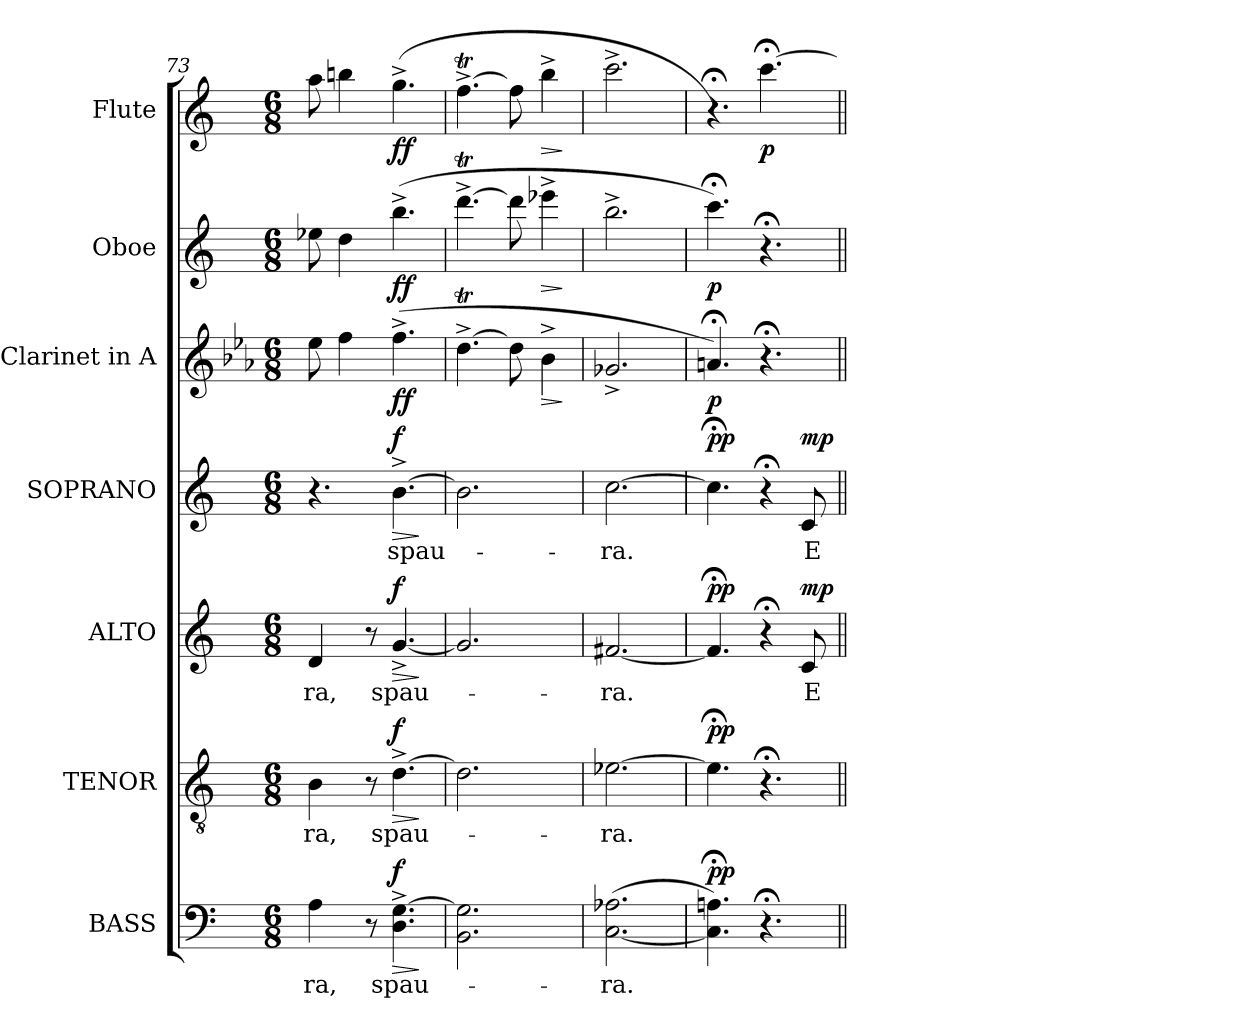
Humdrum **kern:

**kern	**text	**dynam	**kern	**text	**dynam	**kern	**text	**dynam	**kern	**text	**dynam	**kern	**dynam	**kern	**dynam	**kern	**dynam
*part7	*part7	*part7	*part6	*part6	*part6	*part5	*part5	*part5	*part4	*part4	*part4	*part3	*part3	*part2	*part2	*part1	*part1
*staff7	*staff7	*staff7	*staff6	*staff6	*staff6	*staff5	*staff5	*staff5	*staff4	*staff4	*staff4	*staff3	*staff3	*staff2	*staff2	*staff1	*staff1
*I"BASS	*	*	*I"TENOR	*	*	*I"ALTO	*	*	*I"SOPRANO	*	*	*I"Clarinet in A	*	*I"Oboe	*	*I"Flute	*
*I'B.	*	*	*I'T.	*	*	*I'A.	*	*	*I'S.	*	*	*I'Cl.	*	*I'Ob.	*	*I'Fl.	*
*clefF4	*	*	*clefGv2	*	*	*clefG2	*	*	*clefG2	*	*	*clefG2	*	*clefG2	*	*clefG2	*
*	*	*	*ITrd7c12	*	*	*	*	*	*	*	*	*ITrd2c3	*	*	*	*	*
*k[]	*	*	*k[]	*	*	*k[]	*	*	*k[]	*	*	*k[]	*	*k[]	*	*k[]	*
*C:	*	*	*C:	*	*	*C:	*	*	*C:	*	*	*C:	*	*C:	*	*C:	*
*M6/8	*	*	*M6/8	*	*	*M6/8	*	*	*M6/8	*	*	*M6/8	*	*M6/8	*	*M6/8	*
=73	=73	=73	=73	=73	=73	=73	=73	=73	=73	=73	=73	=73	=73	=73	=73	=73	=73
!	!LO:LY:b:color=#000000	!	!	!	!	!	!	!	!	!	!	!	!	!	!	!	!
!	!	!	!	!LO:LY:b:color=#000000	!	!	!	!	!	!	!	!	!	!	!	!	!
!	!	!	!	!	!	!	!LO:LY:b:color=#000000	!	!	!	!	!	!	!	!	!	!
4Ai\	-ra,	.	4BBi\	-ra,	.	4di/	-ra,	.	4.r	.	.	8cci\	.	8ee-Xi\	.	8aai\	.
.	.	.	.	.	.	.	.	.	.	.	.	4ddi\	.	4ddi\	.	4bbni\	.
8r	.	.	8r	.	.	8r	.	.	.	.	.	.	.	.	.	.	.
!	!LO:LY:b:color=#000000	!LO:HP:b	!	!	!	!	!	!	!	!	!	!	!	!	!	!	!
!	!	!	!	!LO:LY:b:color=#000000	!LO:HP:b	!	!	!	!	!	!	!	!	!	!	!	!
!	!	!	!	!	!	!	!LO:LY:b:color=#000000	!LO:HP:b	!	!	!	!	!	!	!	!	!
!	!	!	!	!	!	!	!	!	!	!LO:LY:b:color=#000000	!LO:HP:b	!	!	!	!	!	!
4.Di\^ [>4.Gi^	spau-	> f	[>4.D^i\	spau-	> f	[<4.g^i/	spau-	> f	[>4.b^i\	spau-	> f	(4.dd^i\	ff	(4.bb^i\	ff	(4.gg^i\	ff
.	.	]	.	.	]	.	.	]	.	.	]	.	.	.	.	.	.
!!LO:LB:g=z
=74	=74	=74	=74	=74	=74	=74	=74	=74	=74	=74	=74	=74	=74	=74	=74	=74	=74
2.BBi\ 2.Gi]	.	.	2.Di\]	.	.	2.gi/]	.	.	2.bi\]	.	.	[>4.bt^i\	.	[>4.dddT^i\	.	[>4.ffT^i\	.
.	.	.	.	.	.	.	.	.	.	.	.	8bi\]	.	8dddi\]	.	8ffi\]	.
!	!	!	!	!	!	!	!	!	!	!	!	!	!LO:HP:b	!	!LO:HP:b	!	!LO:HP:b
.	.	.	.	.	.	.	.	.	.	.	.	4g^i\	>	4eee-X^i\	>	4bb^i\	>
.	.	.	.	.	.	.	.	.	.	.	.	.	]	.	]	.	]
=75	=75	=75	=75	=75	=75	=75	=75	=75	=75	=75	=75	=75	=75	=75	=75	=75	=75
!	!LO:LY:b:color=#000000	!	!	!	!	!	!	!	!	!	!	!	!	!	!	!	!
!	!	!	!	!LO:LY:b:color=#000000	!	!	!	!	!	!	!	!	!	!	!	!	!
!	!	!	!	!	!	!	!LO:LY:b:color=#000000	!	!	!	!	!	!	!	!	!	!
!	!	!	!	!	!	!	!	!	!	!LO:LY:b:color=#000000	!	!	!	!	!	!	!
([<2.Ci\ 2.A-Xi	-ra.	.	[>2.E-Xi\	-ra.	.	[<2.f#Xi/	-ra.	.	[>2.cci\	-ra.	.	2.e-X^i/	.	2.bb^i\	.	2.ccc^i\	.
=76	=76	=76	=76	=76	=76	=76	=76	=76	=76	=76	=76	=76	=76	=76	=76	=76	=76
4.Ci\]; 4.Ani;)	.	pp	4.E-;i\]	.	pp	4.f#;i/]	.	pp	4.cc;i\]	.	pp	4.f#X;i/)	p	4.ccc;i\)	p	4.r;)	.
4.r;	.	.	4.r;	.	.	4r;	.	.	4r;	.	.	4.r;	.	4.r;	.	[>4.ccc;i\	p
!	!	!	!	!	!	!	!LO:LY:b:color=#000000	!	!	!	!	!	!	!	!	!	!
!	!	!	!	!	!	!	!	!	!	!LO:LY:b:color=#000000	!	!	!	!	!	!	!
.	.	.	.	.	.	8ci/	E	mp	8ci/	E	mp	.	.	.	.	.	.
=||	=||	=||	=||	=||	=||	=||	=||	=||	=||	=||	=||	=||	=||	=||	=||	=||	=||
*-	*-	*-	*-	*-	*-	*-	*-	*-	*-	*-	*-	*-	*-	*-	*-	*-	*-
